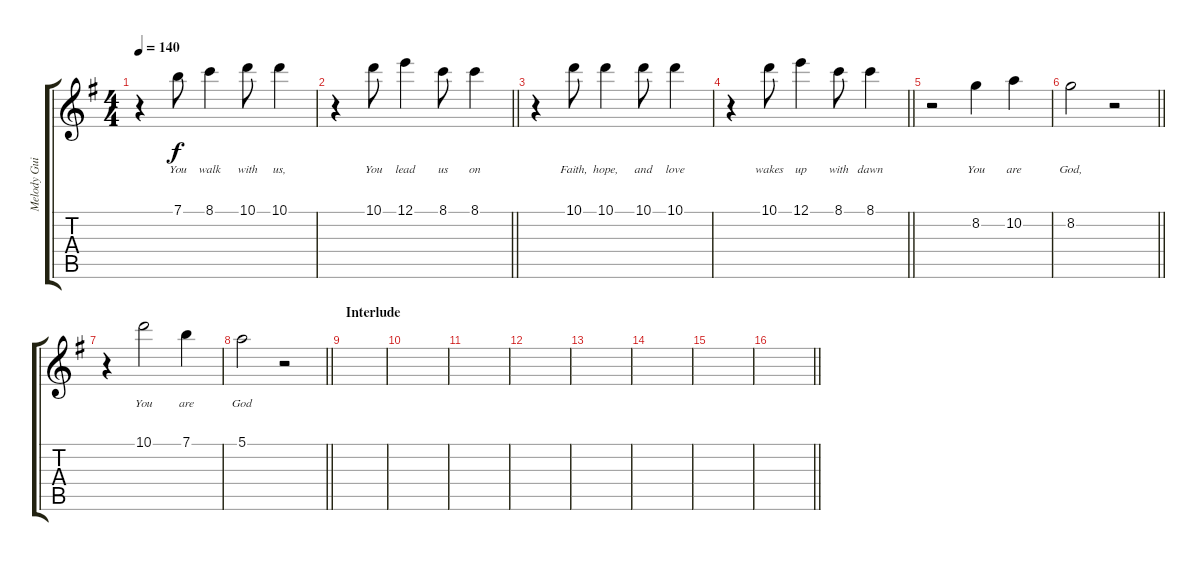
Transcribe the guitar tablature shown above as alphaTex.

\track ("Melody Guitar" "Melody Gui") {instrument electricguitarclean}
\staff {score tabs}
\tuning (E4 B3 G3 D3 A2 E2) {hide}
\ts (4 4)
\tempo 140
\clef g2
\ks g
r.4{dy f} 7.1.8{lyrics (0 "You") lyrics (1 "") lyrics (2 "") lyrics (3 "") lyrics (4 "")} 8.1.4{lyrics (0 "walk") lyrics (1 "") lyrics (2 "") lyrics (3 "") lyrics (4 "")} 10.1.8{lyrics (0 "with") lyrics (1 "") lyrics (2 "") lyrics (3 "") lyrics (4 "")} 10.1.4{lyrics (0 "us,") lyrics (1 "") lyrics (2 "") lyrics (3 "") lyrics (4 "")} |
\barLineRight lightlight
r.4 10.1.8{lyrics (0 "You") lyrics (1 "") lyrics (2 "") lyrics (3 "") lyrics (4 "")} 12.1.4{lyrics (0 "lead") lyrics (1 "") lyrics (2 "") lyrics (3 "") lyrics (4 "")} 8.1.8{lyrics (0 "us") lyrics (1 "") lyrics (2 "") lyrics (3 "") lyrics (4 "")} 8.1.4{lyrics (0 "on") lyrics (1 "") lyrics (2 "") lyrics (3 "") lyrics (4 "")} |
r.4 10.1.8{lyrics (0 "Faith,") lyrics (1 "") lyrics (2 "") lyrics (3 "") lyrics (4 "")} 10.1.4{lyrics (0 "hope,") lyrics (1 "") lyrics (2 "") lyrics (3 "") lyrics (4 "")} 10.1.8{lyrics (0 "and") lyrics (1 "") lyrics (2 "") lyrics (3 "") lyrics (4 "")} 10.1.4{lyrics (0 "love") lyrics (1 "") lyrics (2 "") lyrics (3 "") lyrics (4 "")} |
\barLineRight lightlight
r.4 10.1.8{lyrics (0 "wakes") lyrics (1 "") lyrics (2 "") lyrics (3 "") lyrics (4 "")} 12.1.4{lyrics (0 "up") lyrics (1 "") lyrics (2 "") lyrics (3 "") lyrics (4 "")} 8.1.8{lyrics (0 "with") lyrics (1 "") lyrics (2 "") lyrics (3 "") lyrics (4 "")} 8.1.4{lyrics (0 "dawn") lyrics (1 "") lyrics (2 "") lyrics (3 "") lyrics (4 "")} |
r.2 8.2.4{lyrics (0 "You") lyrics (1 "") lyrics (2 "") lyrics (3 "") lyrics (4 "")} 10.2.4{lyrics (0 "are") lyrics (1 "") lyrics (2 "") lyrics (3 "") lyrics (4 "")} |
\barLineRight lightlight
8.2.2{lyrics (0 "God,") lyrics (1 "") lyrics (2 "") lyrics (3 "") lyrics (4 "")} r.2 |
r.4 10.1.2{lyrics (0 "You") lyrics (1 "") lyrics (2 "") lyrics (3 "") lyrics (4 "")} 7.1.4{lyrics (0 "are") lyrics (1 "") lyrics (2 "") lyrics (3 "") lyrics (4 "")} |
\barLineRight lightlight
5.1.2{lyrics (0 "God") lyrics (1 "") lyrics (2 "") lyrics (3 "") lyrics (4 "")} r.2 |
\section ("" "Interlude")
|
|
|
|
|
|
|
\barLineRight lightlight
